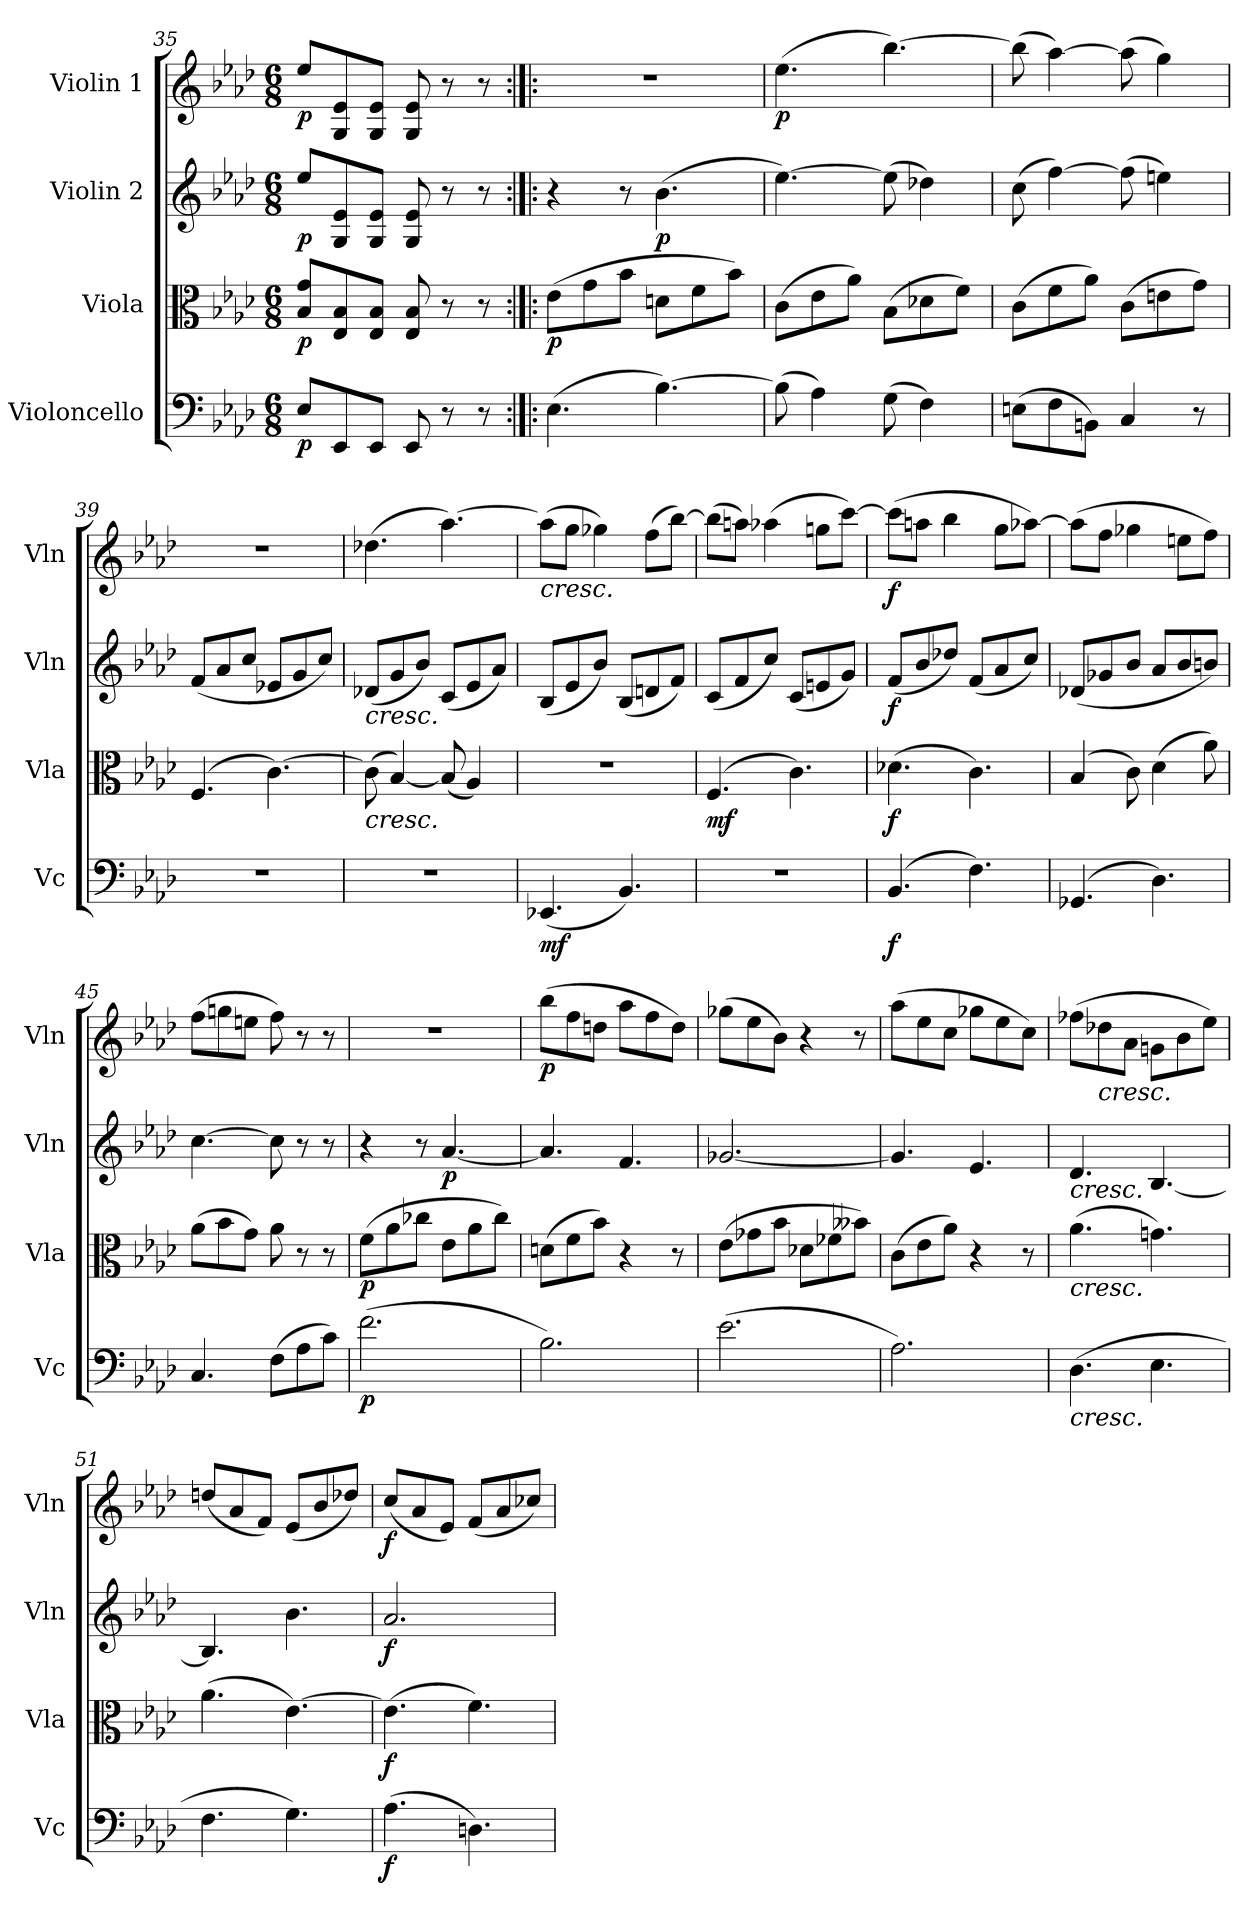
**kern	**dynam	**kern	**dynam	**kern	**dynam	**kern	**dynam
*part4	*part4	*part3	*part3	*part2	*part2	*part1	*part1
*staff4	*staff4	*staff3	*staff3	*staff2	*staff2	*staff1	*staff1
*I"Violoncello	*	*I"Viola	*	*I"Violin 2	*	*I"Violin 1	*
*I'Vc	*	*I'Vla	*	*I'Vln	*	*I'Vln	*
*clefF4	*	*clefC3	*	*clefG2	*	*clefG2	*
*k[b-e-a-d-]	*	*k[b-e-a-d-]	*	*k[b-e-a-d-]	*	*k[b-e-a-d-]	*
*M6/8	*	*M6/8	*	*M6/8	*	*M6/8	*
=35	=35	=35	=35	=35	=35	=35	=35
!	!LO:DY:b	!	!LO:DY:b	!	!LO:DY:b	!	!LO:DY:b
8E-/L	p	8B-/ 8g/L	p	8ee-/L	p	8ee-/L	p
8EE-/	.	8E-/ 8B-/	.	8G/ 8e-/	.	8G/ 8e-/	.
8EE-/J	.	8E-/ 8B-/J	.	8G/ 8e-/J	.	8G/ 8e-/J	.
8EE-/	.	8E-/ 8B-/	.	8G/ 8e-/	.	8G/ 8e-/	.
8r	.	8r	.	8r	.	8r	.
8r	.	8r	.	8r	.	8r	.
!!LO:PB:g=z
=36:|!|:	=36:|!|:	=36:|!|:	=36:|!|:	=36:|!|:	=36:|!|:	=36:|!|:	=36:|!|:
!	!	!	!LO:DY:b	!	!	!	!
(4.E-\	.	(8e-\L	p	4r	.	2.r	.
.	.	8g\	.	.	.	.	.
.	.	8b-\J	.	8r	.	.	.
!	!	!	!	!	!LO:DY:b	!	!
[4.B-\)	.	8dn\L	.	(4.b-\	p	.	.
.	.	8f\	.	.	.	.	.
.	.	8b-\J)	.	.	.	.	.
=37	=37	=37	=37	=37	=37	=37	=37
!	!	!	!	!	!	!	!LO:DY:b
(8B-\]	.	(8c\L	.	[4.ee-\)	.	(4.ee-\	p
4A-\)	.	8e-\	.	.	.	.	.
.	.	8a-\J)	.	.	.	.	.
(8G\	.	(8B-\L	.	(8ee-\]	.	[4.bb-\)	.
4F\)	.	8d-X\	.	4dd-X\)	.	.	.
.	.	8f\J)	.	.	.	.	.
=38	=38	=38	=38	=38	=38	=38	=38
(8En\L	.	(8c\L	.	(8cc\	.	(8bb-\]	.
8F\	.	8f\	.	[4ff\)	.	[4aa-\)	.
8BBn\J)	.	8a-\J)	.	.	.	.	.
4C/	.	(8c\L	.	(8ff\]	.	(8aa-\]	.
.	.	8en\	.	4een\)	.	4gg\)	.
8r	.	8g\J)	.	.	.	.	.
=39	=39	=39	=39	=39	=39	=39	=39
2.r	.	(4.F/	.	(8f/L	.	2.r	.
.	.	.	.	8a-/	.	.	.
.	.	.	.	8cc/J	.	.	.
.	.	[4.c\)	.	8e-X/L	.	.	.
.	.	.	.	8g/	.	.	.
.	.	.	.	8cc/J)	.	.	.
=40	=40	=40	=40	=40	=40	=40	=40
!	!	!	!	!LO:TX:b:i:t=cresc.	!	!	!
!	!	!LO:TX:b:i:t=cresc.	!	!	!	!	!
2.r	.	(8c\]	.	(8d-X/L	.	(4.dd-X\	.
.	.	[4B-/)	.	8g/	.	.	.
.	.	.	.	8b-/J)	.	.	.
.	.	(8B-/]	.	(8c/L	.	[4.aa-\)	.
.	.	4A-/)	.	8e-/	.	.	.
.	.	.	.	8a-/J)	.	.	.
=41	=41	=41	=41	=41	=41	=41	=41
!	!	!	!	!	!	!LO:TX:b:i:t=cresc.	!
!	!LO:DY:b	!	!	!	!	!	!
(4.EE-X/	mf	2.r	.	(8B-/L	.	(8aa-\L]	.
.	.	.	.	8e-/	.	8gg\J	.
.	.	.	.	8b-/J)	.	4gg-X\)	.
4.BB-/)	.	.	.	(8B-/L	.	.	.
.	.	.	.	8dn/	.	(8ff\L	.
.	.	.	.	8f/J)	.	[8bb-\J)	.
=42	=42	=42	=42	=42	=42	=42	=42
!	!	!	!LO:DY:b	!	!	!	!
2.r	.	(4.F/	mf	(8c/L	.	(8bb-\L]	.
.	.	.	.	8f/	.	8aan\J)	.
.	.	.	.	8cc/J)	.	(4aa-X\	.
.	.	4.c\)	.	(8c/L	.	.	.
.	.	.	.	8en/	.	8ggn\L	.
.	.	.	.	8g/J)	.	[8ccc\J)	.
!!LO:LB:g=z
=43	=43	=43	=43	=43	=43	=43	=43
!	!LO:DY:b	!	!LO:DY:b	!	!LO:DY:b	!	!LO:DY:b
(4.BB-/	f	(4.d-X\	f	(8f/L	f	(8ccc\L]	f
.	.	.	.	8b-/	.	8aan\J	.
.	.	.	.	8dd-X/J)	.	4bb-\	.
4.F\)	.	4.c\)	.	(8f/L	.	.	.
.	.	.	.	8a-/	.	8gg\L	.
.	.	.	.	8cc/J)	.	[8aa-X\J)	.
=44	=44	=44	=44	=44	=44	=44	=44
(4.GG-X/	.	(4B-/	.	(8d-X/L	.	(8aa-\L]	.
.	.	.	.	8g-X/	.	8ff\J	.
.	.	8c\)	.	8b-/J	.	4gg-X\	.
4.D-\)	.	(4d-\	.	8a-/L	.	.	.
.	.	.	.	8b-/	.	8een\L	.
.	.	8a-\)	.	8bn/J)	.	8ff\J)	.
=45	=45	=45	=45	=45	=45	=45	=45
4.C/	.	(8a-\L	.	[4.cc\	.	(8ff\L	.
.	.	8b-\	.	.	.	8ggn\	.
.	.	8g\J)	.	.	.	8een\J	.
(8F\L	.	8a-\	.	8cc\]	.	8ff\)	.
8A-\	.	8r	.	8r	.	8r	.
8c\J)	.	8r	.	8r	.	8r	.
!!LO:LB:g=z
=46	=46	=46	=46	=46	=46	=46	=46
!	!LO:DY:b	!	!LO:DY:b	!	!	!	!
(2.f\	p	(8f\L	p	4r	.	2.r	.
.	.	8a-\	.	.	.	.	.
.	.	8cc-X\J	.	8r	.	.	.
!	!	!	!	!	!LO:DY:b	!	!
.	.	8e-\L	.	[4.a-/	p	.	.
.	.	8a-\	.	.	.	.	.
.	.	8cc-\J)	.	.	.	.	.
=47	=47	=47	=47	=47	=47	=47	=47
!	!	!	!	!	!	!	!LO:DY:b
2.B-\)	.	(8dn\L	.	4.a-/]	.	(8bb-\L	p
.	.	8f\	.	.	.	8ff\	.
.	.	8b-\J)	.	.	.	8ddn\J	.
.	.	4r	.	4.f/	.	8aa-\L	.
.	.	.	.	.	.	8ff\	.
.	.	8r	.	.	.	8dd\J)	.
=48	=48	=48	=48	=48	=48	=48	=48
(2.e-\	.	(8e-\L	.	[2.g-X/	.	(8gg-X\L	.
.	.	8g-X\	.	.	.	8ee-\	.
.	.	8b-\J	.	.	.	8b-\J)	.
.	.	8d-X\L	.	.	.	4r	.
.	.	8f-X\	.	.	.	.	.
.	.	8b--X\J)	.	.	.	8r	.
=49	=49	=49	=49	=49	=49	=49	=49
2.A-\)	.	(8c\L	.	4.g-/]	.	(8aa-\L	.
.	.	8e-\	.	.	.	8ee-\	.
.	.	8a-\J)	.	.	.	8cc\J	.
.	.	4r	.	4.e-/	.	8gg-X\L	.
.	.	.	.	.	.	8ee-\	.
.	.	8r	.	.	.	8cc\J)	.
=50	=50	=50	=50	=50	=50	=50	=50
!	!	!	!	!LO:TX:b:i:t=cresc.	!	!	!
!	!	!LO:TX:b:i:t=cresc.	!	!	!	!	!
!LO:TX:b:i:t=cresc.	!	!	!	!	!	!	!
(4.D-\	.	(4.a-\	.	4.d-/	.	(8ff-X\L	.
!	!	!	!	!	!	!LO:TX:b:i:t=cresc.	!
.	.	.	.	.	.	8dd-X\	.
.	.	.	.	.	.	8a-\J	.
4.E-\	.	4.gn\)	.	[4.B-/	.	8gn\L	.
.	.	.	.	.	.	8b-\	.
.	.	.	.	.	.	8ee-\J)	.
=51	=51	=51	=51	=51	=51	=51	=51
4.F\	.	(4.a-\	.	4.B-/]	.	(8ddn/L	.
.	.	.	.	.	.	8a-/	.
.	.	.	.	.	.	8f/J)	.
4.G\)	.	[4.e-\)	.	4.b-\	.	(8e-/L	.
.	.	.	.	.	.	8b-/	.
.	.	.	.	.	.	8dd-X/J)	.
=52	=52	=52	=52	=52	=52	=52	=52
!	!LO:DY:b	!	!LO:DY:b	!	!LO:DY:b	!	!LO:DY:b
(4.A-\	f	(4.e-\]	f	2.a-/	f	(8cc/L	f
.	.	.	.	.	.	8a-/	.
.	.	.	.	.	.	8e-/J)	.
4.Dn\)	.	4.f\)	.	.	.	(8f/L	.
.	.	.	.	.	.	8a-/	.
.	.	.	.	.	.	8cc-X/J)	.
=	=	=	=	=	=	=	=
*-	*-	*-	*-	*-	*-	*-	*-
